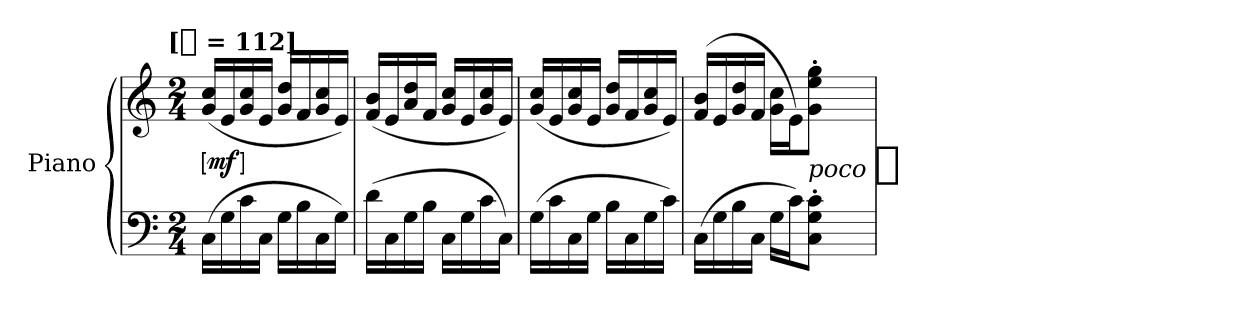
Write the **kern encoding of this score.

**kern	**kern	**dynam
*part1	*part1	*part1
*staff2	*staff1	*staff1/2
*I"Piano	*	*
*I'Pno.	*	*
*clefF4	*clefG2	*
*k[]	*k[]	*
*C:	*C:	*
!!LO:TX:omd:t=[[quarter] = 112]
*M2/4	*M2/4	*
*MM112	*MM112	*
=1	=1	=1
!	!	!LO:DY:ed=brack
(16CLL	(16g 16ccLL	mf
16G	16e	.
16c	16g 16cc	.
16CJJ	16eJJ	.
16GLL	16g 16ddLL	.
16B	16f	.
16C	16g 16cc	.
16GJJ)	16eJJ)	.
=2	=2	=2
(16dLL	(16f 16bLL	.
16C	16e	.
16G	16a 16dd	.
16BJJ	16fJJ	.
16CLL	16g 16ccLL	.
16G	16e	.
16c	16g 16cc	.
16CJJ)	16eJJ)	.
=3	=3	=3
(16GLL	(16g 16ccLL	.
16c	16e	.
16C	16g 16cc	.
16GJJ	16eJJ	.
16BLL	16g 16ddLL	.
16C	16f	.
16G	16g 16cc	.
16cJJ)	16eJJ)	.
=4	=4	=4
(16CLL	(16f 16bLL	.
16G	16e	.
16B	16g 16dd	.
16CJJ	16fJJ	.
16GLL	16g 16ccLL	.
16cJ)	16eJ)	.
!	!	!LO:DY:t=poco %s
8C' 8G' 8c'J	8g' 8ee' 8gg'J	f
=	=	=
*-	*-	*-
